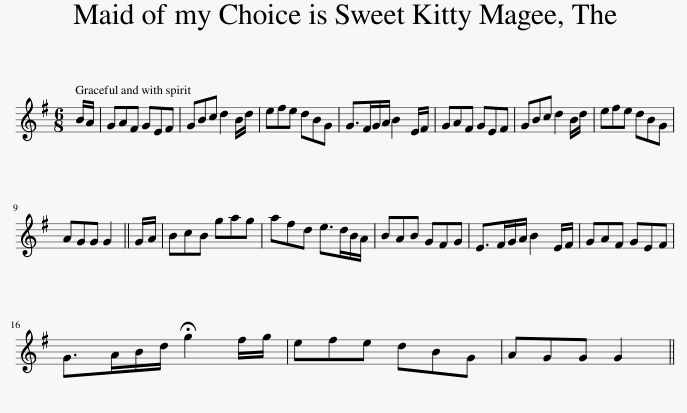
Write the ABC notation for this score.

X:1
L:1/8
M:6/8
I:linebreak $
K:G
V:1 treble
V:1
 B/A/ | GAF GEF | GBc d2 B/d/ | efe dBG | G>FG/A/ B2 E/F/ | %5
 GAF GEF | GBc d2 B/d/ | efe dBG |$ AGG G2 || G/A/ | %10
 BcB gag | afd e>dB/A/ | BAB GFG | E>FG/A/ B2 E/F/ | GAF GEF |$ %15
 G>AB/d/ !fermata!g2 f/g/ | efe dBG | AGG G2 || %18
